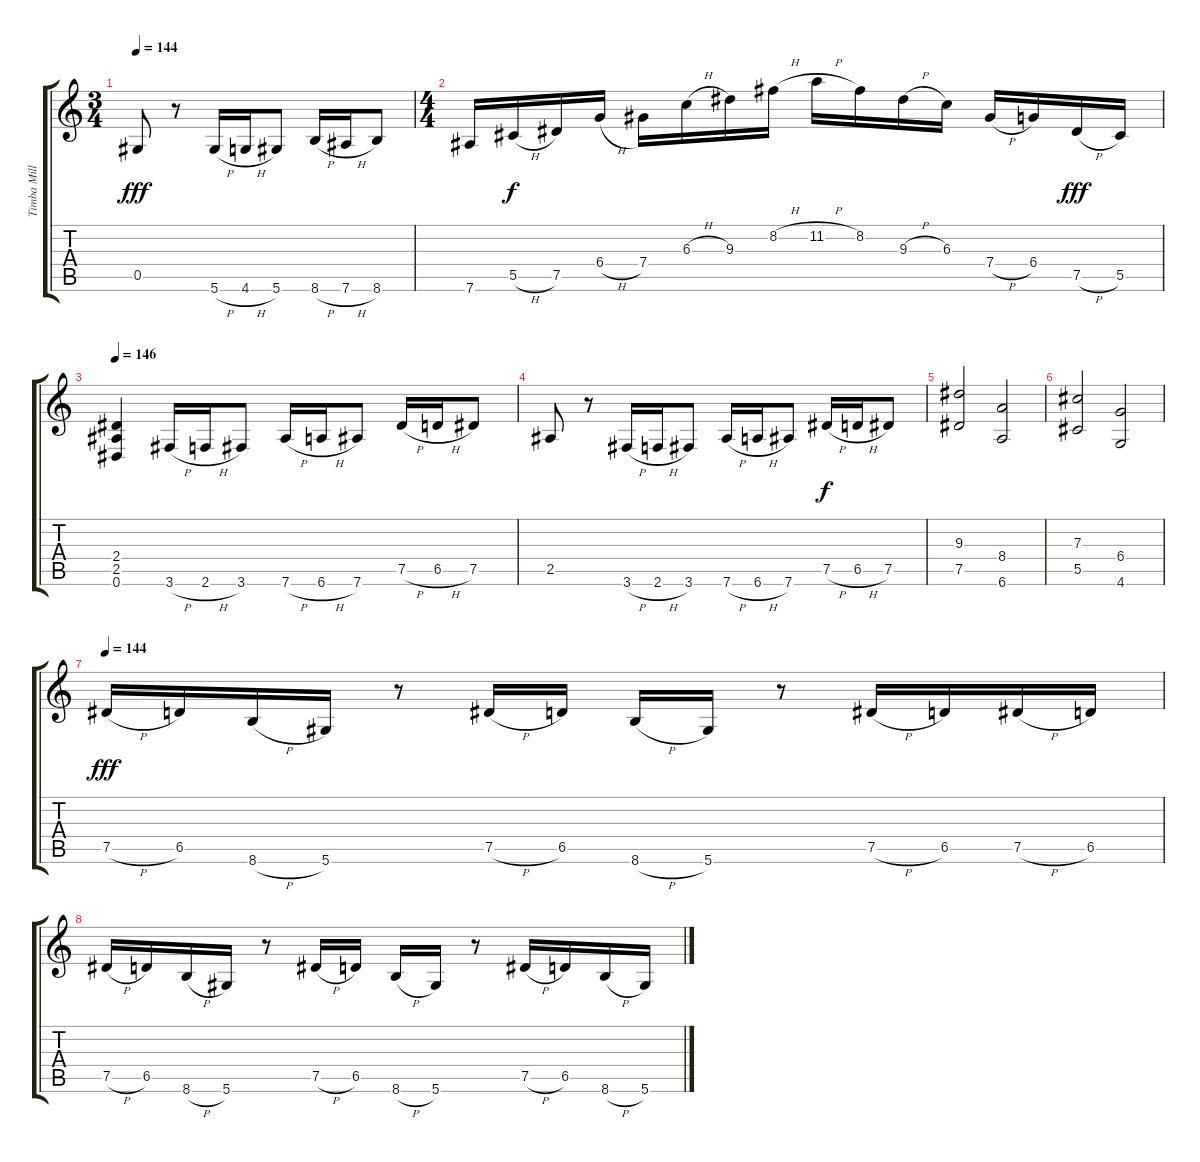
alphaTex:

\track ("Timba Millar" "Timba Mill") {mute instrument overdrivenguitar}
\staff {score tabs}
\tuning (Eb4 Bb3 Gb3 Db3 Ab2 Eb2) {hide}
\ts (3 4)
\tempo 144
\clef g2
\ks c
0.5.8{dy fff} r.8 5.6{h}.16 4.6{h}.16 5.6.8 8.6{h}.16 7.6{h}.16 8.6.8 |
\ts (4 4)
7.6.16 5.5{h}.16{dy f} 7.5.16 6.4{h}.16 7.4.16 6.3{h}.16 9.3.16 8.2{h}.16 11.2{h}.16 8.2.16 9.3{h}.16 6.3.16 7.4{h}.16 6.4.16 7.5{h}.16{dy fff} 5.5.16 |
\tempo 146
(2.4 2.5 0.6).4 3.6{h}.16 2.6{h}.16 3.6.8 7.6{h}.16 6.6{h}.16 7.6.8 7.5{h}.16 6.5{h}.16 7.5.8 |
2.5.8 r.8 3.6{h}.16 2.6{h}.16 3.6.8 7.6{h}.16 6.6{h}.16 7.6.8 7.5{h}.16{dy f} 6.5{h}.16 7.5.8 |
(9.3 7.5).2 (8.4 6.6).2 |
(7.3 5.5).2 (6.4 4.6).2 |
\tempo 144
7.5{h}.16{dy fff} 6.5.16 8.6{h}.16 5.6.16 r.8 7.5{h}.16 6.5.16 8.6{h}.16 5.6.16 r.8 7.5{h}.16 6.5.16 7.5{h}.16 6.5.16 |
7.5{h}.16 6.5.16 8.6{h}.16 5.6.16 r.8 7.5{h}.16 6.5.16 8.6{h}.16 5.6.16 r.8 7.5{h}.16 6.5.16 8.6{h}.16 5.6.16
